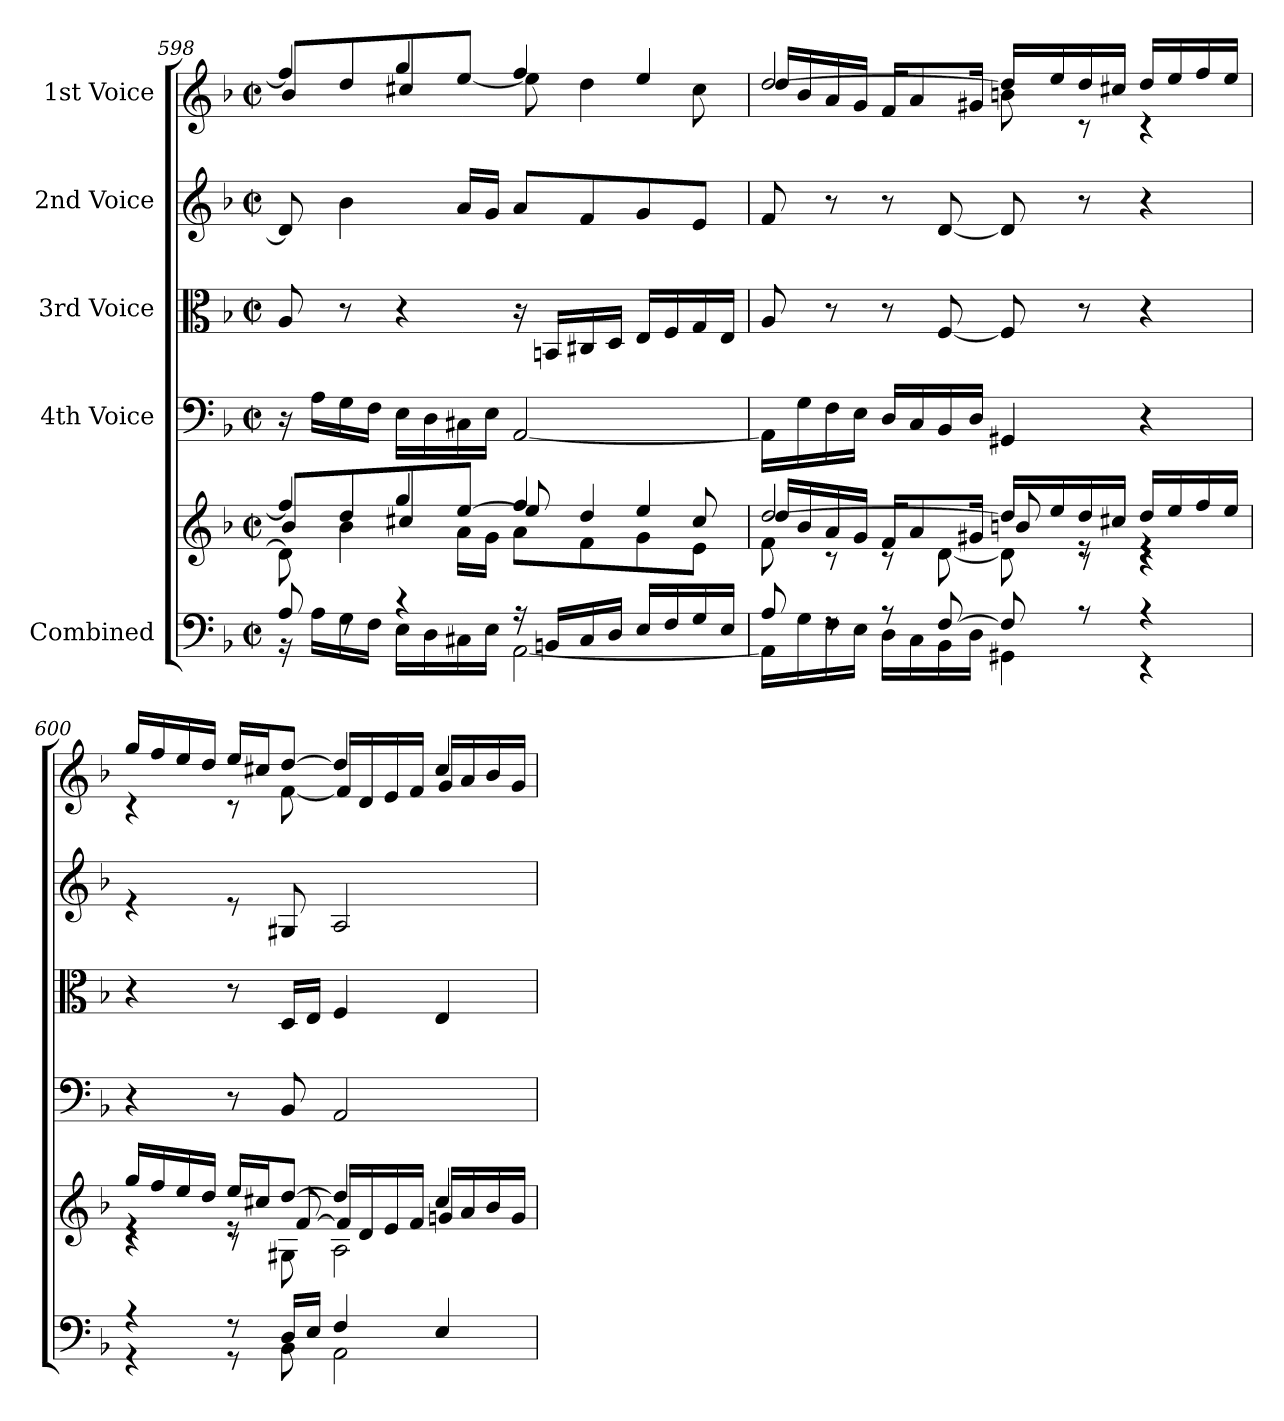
**kern	**kern	**kern	**kern	**kern	**kern
*part5	*part5	*part4	*part3	*part2	*part1
*staff6	*staff5	*staff4	*staff3	*staff2	*staff1
*I"Combined	*	*I"4th Voice	*I"3rd Voice	*I"2nd Voice	*I"1st Voice
*clefF4	*clefG2	*clefF4	*clefC3	*clefG2	*clefG2
*k[b-]	*k[b-]	*k[b-]	*k[b-]	*k[b-]	*k[b-]
*M2/2	*M2/2	*M2/2	*M2/2	*M2/2	*M2/2
*met(c|)	*met(c|)	*met(c|)	*met(c|)	*met(c|)	*met(c|)
=598	=598	=598	=598	=598	=598
*^	*^	*	*	*	*^
*	*	*	*^	*	*	*	*	*
8A/	16r	4ff/]	8d\]	8b-/L	16r	8A/	8d/]	4ff/]	8b-/L
.	16A\LL	.	.	.	16A\LL	.	.	.	.
8rF	16G\	.	4b-\	8dd/	16G\	8r	4b-\	.	8dd/
.	16F\JJ	.	.	.	16F\JJ	.	.	.	.
4r	16E\LL	4gg/	.	8cc#X/	16E\LL	4r	.	4gg/	8cc#X/
.	16D\	.	.	.	16D\	.	.	.	.
.	16C#X\	.	16a\LL	[8ee/J	16C#X\	.	16a/LL	.	[8ee/J
.	16E\JJ	.	16g\JJ	.	16E\JJ	.	16g/JJ	.	.
16r	[2AA\	4ff/	8a\L	8ee/]	[2AA/	16r	8a/L	4ff/	8ee\]
16BBn/LL	.	.	.	.	.	16BBn/LL	.	.	.
16C#/	.	.	8f\	4dd/	.	16C#X/	8f/	.	4dd\
16D/JJ	.	.	.	.	.	16D/JJ	.	.	.
16E/LL	.	4ee/	8g\	.	.	16E/LL	8g/	4ee/	.
16F/	.	.	.	.	.	16F/	.	.	.
16G/	.	.	8e\J	8cc#/	.	16G/	8e/J	.	8cc#\
16E/JJ	.	.	.	.	.	16E/JJ	.	.	.
!!LO:LB:g=z	!!
=599	=599	=599	=599	=599	=599	=599	=599	=599	=599
8A/	16AA\LL]	[2dd/	8f\	16dd/LL	16AA\LL]	8A/	8f/	[2dd/	16dd/LL
.	16G\	.	.	16b-/	16G\	.	.	.	16b-/
8rF	16F\	.	8rc	16a/	16F\	8r	8r	.	16a/
.	16E\JJ	.	.	16g/JJ	16E\JJ	.	.	.	16g/JJ
8r	16D\LL	.	8rc	16f/KL	16D/LL	8r	8r	.	16f/KL
.	16C\	.	.	8a/	16C/	.	.	.	8a/
[8F/	16BB-\	.	[8d\	.	16BB-/	[8F/	[8d/	.	.
.	16D\JJ	.	.	16g#X/Jk	16D/JJ	.	.	.	16g#X/Jk
8F/]	4GG#X\	16dd/LL]	8d\]	8bn/	4GG#X/	8F/]	8d/]	16dd/LL]	8bn\
.	.	16ee/	.	.	.	.	.	16ee/	.
8r	.	16dd/	8re	8rc	.	8r	8r	16dd/	8rc
.	.	16cc#X/JJ	.	.	.	.	.	16cc#X/JJ	.
4r	4r	16dd/LL	4re	4rc	4r	4r	4r	16dd/LL	4rc
.	.	16ee/	.	.	.	.	.	16ee/	.
.	.	16ff/	.	.	.	.	.	16ff/	.
.	.	16ee/JJ	.	.	.	.	.	16ee/JJ	.
=600	=600	=600	=600	=600	=600	=600	=600	=600	=600
4r	4r	16gg/LL	4re	4rc	4r	4r	4re	16gg/LL	4rc
.	.	16ff/	.	.	.	.	.	16ff/	.
.	.	16ee/	.	.	.	.	.	16ee/	.
.	.	16dd/JJ	.	.	.	.	.	16dd/JJ	.
8r	8r	16ee/LL	8re	8rc	8r	8r	8re	16ee/LL	8rc
.	.	16cc#X/J	.	.	.	.	.	16cc#X/J	.
16D/LL	8BB-\	[8dd/J	8G#X\	[8f/	8BB-/	16D/LL	8G#X/	[8dd/J	[8f\
16E/JJ	.	.	.	.	.	16E/JJ	.	.	.
4F/	2AA\	4dd/]	2A\	16f/LL]	2AA/	4F/	2A/	4dd/]	16f/LL]
.	.	.	.	16d/	.	.	.	.	16d/
.	.	.	.	16e/	.	.	.	.	16e/
.	.	.	.	16f/JJ	.	.	.	.	16f/JJ
4E/	.	4cc#/	.	16gn/LL	.	4E/	.	4cc#/	16g/LL
.	.	.	.	16a/	.	.	.	.	16a/
.	.	.	.	16b-/	.	.	.	.	16b-/
.	.	.	.	16g/JJ	.	.	.	.	16g/JJ
*v	*v	*	*	*	*	*	*	*v	*v
*	*v	*v	*v	*	*	*	*
=	=	=	=	=	=
*-	*-	*-	*-	*-	*-
